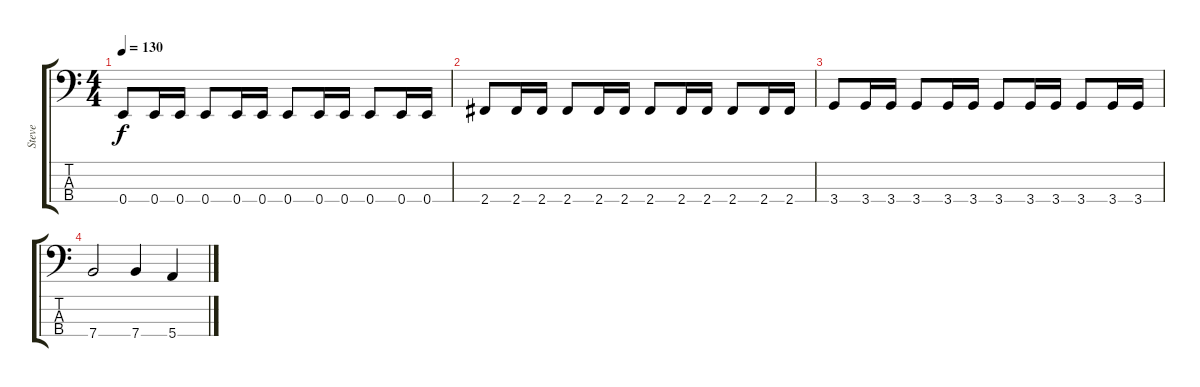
\track ("Steve" "Steve") {instrument electricbassfinger}
\staff {score tabs}
\tuning (G2 D2 A1 E1) {hide}
\ts (4 4)
\tempo 130
\clef f4
\ks c
0.4.8{dy f} 0.4.16 0.4.16 0.4.8 0.4.16 0.4.16 0.4.8 0.4.16 0.4.16 0.4.8 0.4.16 0.4.16 |
2.4.8 2.4.16 2.4.16 2.4.8 2.4.16 2.4.16 2.4.8 2.4.16 2.4.16 2.4.8 2.4.16 2.4.16 |
3.4.8 3.4.16 3.4.16 3.4.8 3.4.16 3.4.16 3.4.8 3.4.16 3.4.16 3.4.8 3.4.16 3.4.16 |
7.4.2 7.4.4 5.4.4
